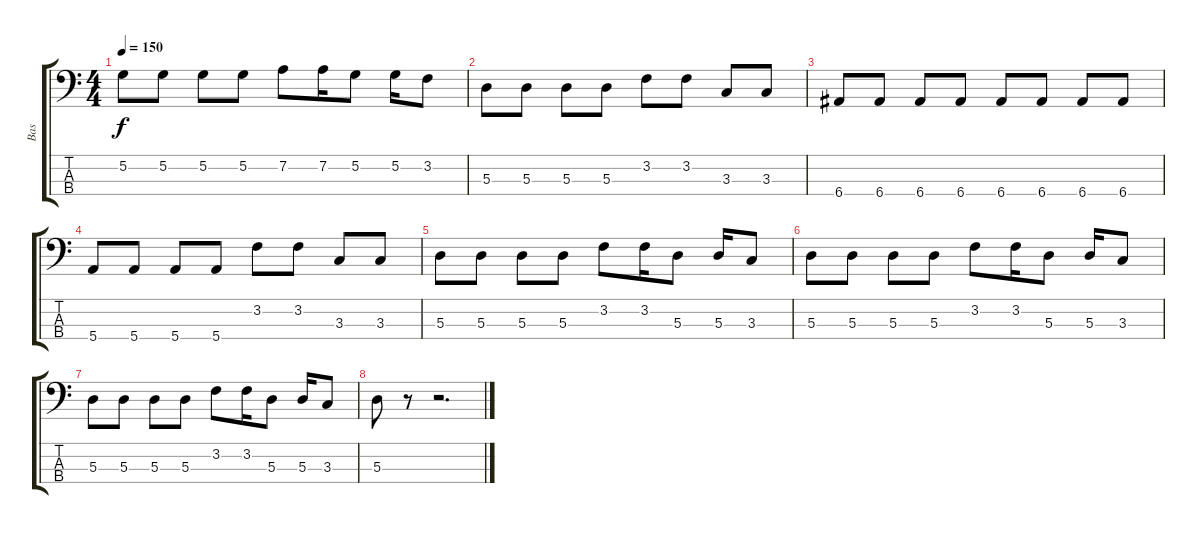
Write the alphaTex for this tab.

\track ("Bas" "Bas") {instrument electricbasspick}
\staff {score tabs}
\tuning (G2 D2 A1 E1) {hide}
\ts (4 4)
\tempo 150
\clef f4
\ks c
5.2.8{dy f} 5.2.8 5.2.8 5.2.8 7.2.8 7.2.16 5.2.8 5.2.16 3.2.8 |
5.3.8 5.3.8 5.3.8 5.3.8 3.2.8 3.2.8 3.3.8 3.3.8 |
6.4.8 6.4.8 6.4.8 6.4.8 6.4.8 6.4.8 6.4.8 6.4.8 |
5.4.8 5.4.8 5.4.8 5.4.8 3.2.8 3.2.8 3.3.8 3.3.8 |
5.3.8 5.3.8 5.3.8 5.3.8 3.2.8 3.2.16 5.3.8 5.3.16 3.3.8 |
5.3.8 5.3.8 5.3.8 5.3.8 3.2.8 3.2.16 5.3.8 5.3.16 3.3.8 |
5.3.8 5.3.8 5.3.8 5.3.8 3.2.8 3.2.16 5.3.8 5.3.16 3.3.8 |
5.3.8 r.8 r.2{d}
